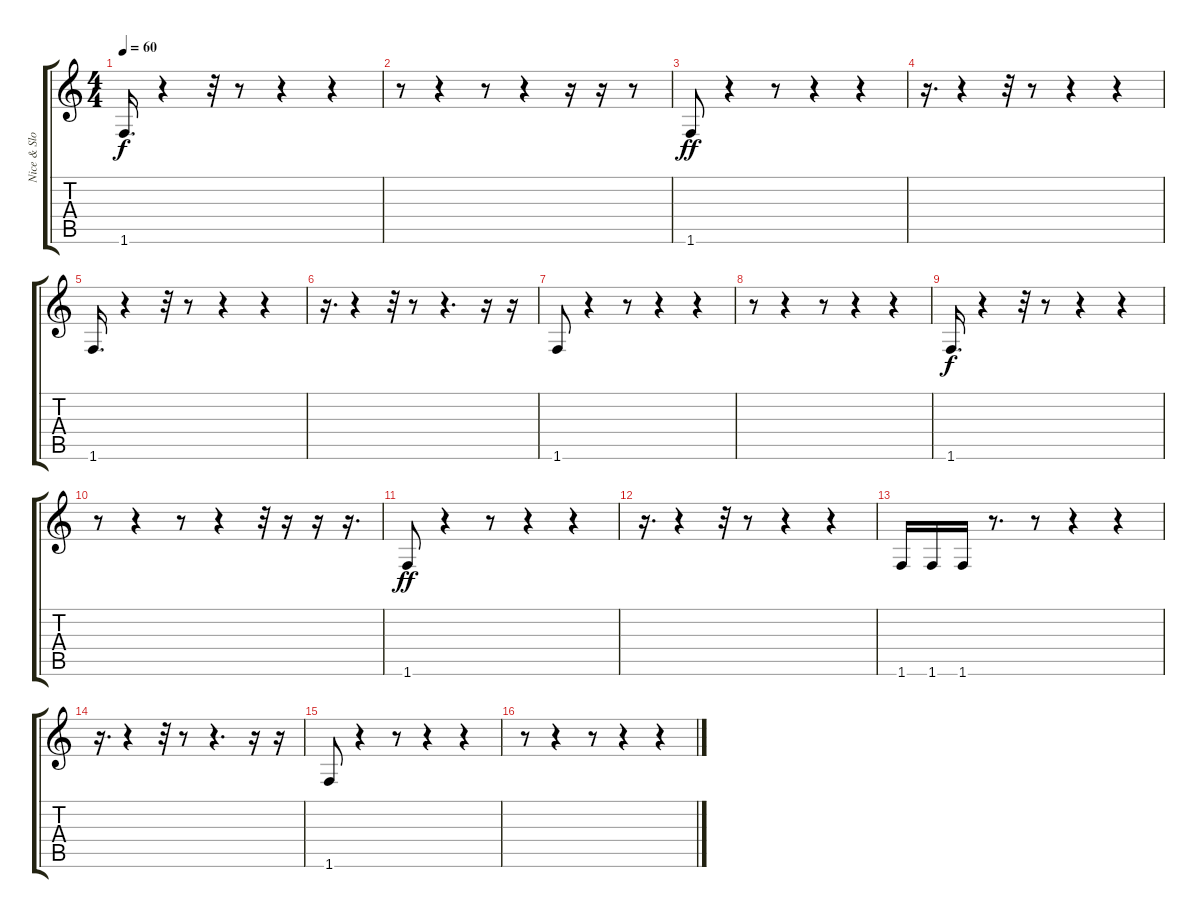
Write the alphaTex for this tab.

\track ("Nice & Slow" "Nice & Slo") {instrument fretlessbass}
\staff {score tabs}
\tuning (E4 B3 G3 D3 A2 E2) {hide}
\ts (4 4)
\tempo 60
\clef g2
\ks c
1.6.16{d dy f} r.4 r.32 r.8 r.4 r.4 |
r.8 r.4 r.8 r.4 r.16 r.16 r.8 |
1.6.8{dy ff} r.4 r.8 r.4 r.4 |
r.16{d} r.4 r.32 r.8 r.4 r.4 |
1.6.16{d} r.4 r.32 r.8 r.4 r.4 |
r.16{d} r.4 r.32 r.8 r.4{d} r.16 r.16 |
1.6.8 r.4 r.8 r.4 r.4 |
r.8 r.4 r.8 r.4 r.4 |
1.6.16{d dy f} r.4 r.32 r.8 r.4 r.4 |
r.8 r.4 r.8 r.4 r.32 r.16 r.16 r.16{d} |
1.6.8{dy ff} r.4 r.8 r.4 r.4 |
r.16{d} r.4 r.32 r.8 r.4 r.4 |
1.6.16 1.6.16 1.6.16 r.8{d} r.8 r.4 r.4 |
r.16{d} r.4 r.32 r.8 r.4{d} r.16 r.16 |
1.6.8 r.4 r.8 r.4 r.4 |
r.8 r.4 r.8 r.4 r.4
